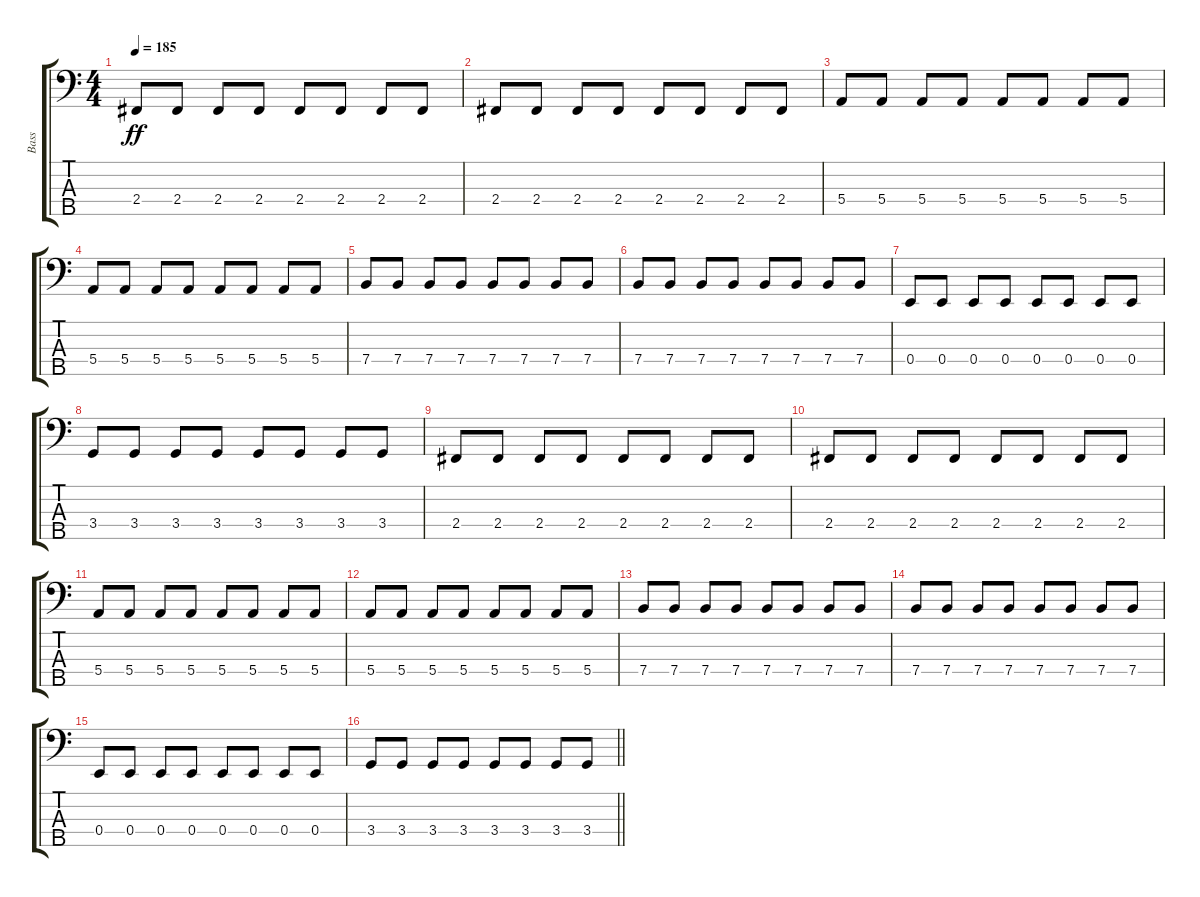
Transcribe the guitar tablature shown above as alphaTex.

\track ("Bass" "Bass") {instrument electricbasspick}
\staff {score tabs}
\tuning (G2 D2 A1 E1 A0) {hide}
\ts (4 4)
\tempo 185
\clef f4
\ks c
2.4.8{dy ff} 2.4.8 2.4.8 2.4.8 2.4.8 2.4.8 2.4.8 2.4.8 |
2.4.8 2.4.8 2.4.8 2.4.8 2.4.8 2.4.8 2.4.8 2.4.8 |
5.4.8 5.4.8 5.4.8 5.4.8 5.4.8 5.4.8 5.4.8 5.4.8 |
5.4.8 5.4.8 5.4.8 5.4.8 5.4.8 5.4.8 5.4.8 5.4.8 |
7.4.8 7.4.8 7.4.8 7.4.8 7.4.8 7.4.8 7.4.8 7.4.8 |
7.4.8 7.4.8 7.4.8 7.4.8 7.4.8 7.4.8 7.4.8 7.4.8 |
0.4.8 0.4.8 0.4.8 0.4.8 0.4.8 0.4.8 0.4.8 0.4.8 |
3.4.8 3.4.8 3.4.8 3.4.8 3.4.8 3.4.8 3.4.8 3.4.8 |
2.4.8 2.4.8 2.4.8 2.4.8 2.4.8 2.4.8 2.4.8 2.4.8 |
2.4.8 2.4.8 2.4.8 2.4.8 2.4.8 2.4.8 2.4.8 2.4.8 |
5.4.8 5.4.8 5.4.8 5.4.8 5.4.8 5.4.8 5.4.8 5.4.8 |
5.4.8 5.4.8 5.4.8 5.4.8 5.4.8 5.4.8 5.4.8 5.4.8 |
7.4.8 7.4.8 7.4.8 7.4.8 7.4.8 7.4.8 7.4.8 7.4.8 |
7.4.8 7.4.8 7.4.8 7.4.8 7.4.8 7.4.8 7.4.8 7.4.8 |
0.4.8 0.4.8 0.4.8 0.4.8 0.4.8 0.4.8 0.4.8 0.4.8 |
\barLineRight lightlight
3.4.8 3.4.8 3.4.8 3.4.8 3.4.8 3.4.8 3.4.8 3.4.8
